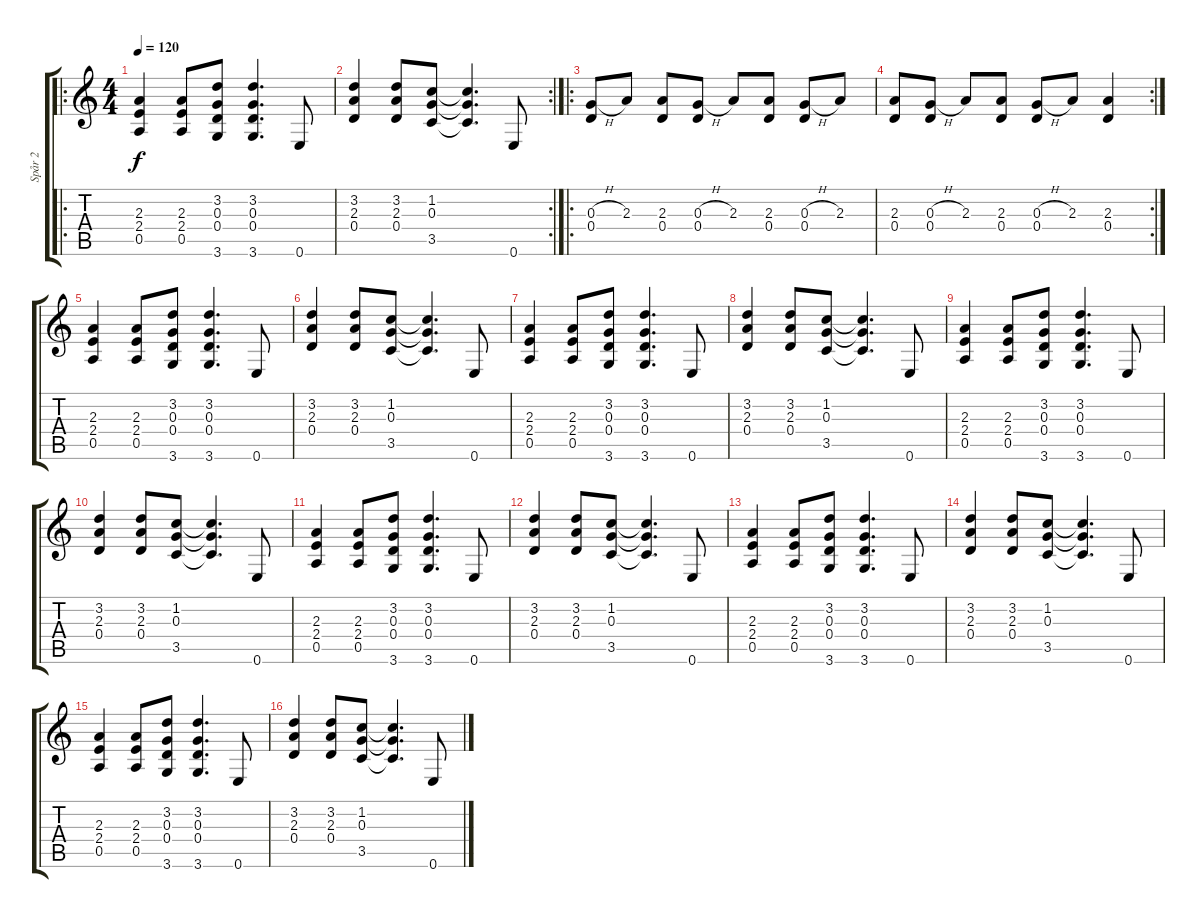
\track ("Spår 2" "Spår 2") {instrument overdrivenguitar}
\staff {score tabs}
\tuning (E4 B3 G3 D3 A2 E2) {hide}
\ro
\ts (4 4)
\tempo 120
\clef g2
\ks c
(2.3 2.4 0.5).4{dy f} (2.3 2.4 0.5).8 (3.2 0.3 0.4 3.6).8 (3.2 0.3 0.4 3.6).4{d} 0.6.8 |
\rc 2
(3.2 2.3 0.4).4 (3.2 2.3 0.4).8 (1.2 0.3 3.5).8 (1.2{t} 0.3{t} 3.5{t}).4{d} 0.6.8 |
\ro
(0.3{h} 0.4).8 2.3.8 (2.3 0.4).8 (0.3{h} 0.4).8 2.3.8 (2.3 0.4).8 (0.3{h} 0.4).8 2.3.8 |
\rc 2
(2.3 0.4).8 (0.3{h} 0.4).8 2.3.8 (2.3 0.4).8 (0.3{h} 0.4).8 2.3.8 (2.3 0.4).4 |
(2.3 2.4 0.5).4 (2.3 2.4 0.5).8 (3.2 0.3 0.4 3.6).8 (3.2 0.3 0.4 3.6).4{d} 0.6.8 |
(3.2 2.3 0.4).4 (3.2 2.3 0.4).8 (1.2 0.3 3.5).8 (1.2{t} 0.3{t} 3.5{t}).4{d} 0.6.8 |
(2.3 2.4 0.5).4 (2.3 2.4 0.5).8 (3.2 0.3 0.4 3.6).8 (3.2 0.3 0.4 3.6).4{d} 0.6.8 |
(3.2 2.3 0.4).4 (3.2 2.3 0.4).8 (1.2 0.3 3.5).8 (1.2{t} 0.3{t} 3.5{t}).4{d} 0.6.8 |
(2.3 2.4 0.5).4 (2.3 2.4 0.5).8 (3.2 0.3 0.4 3.6).8 (3.2 0.3 0.4 3.6).4{d} 0.6.8 |
(3.2 2.3 0.4).4 (3.2 2.3 0.4).8 (1.2 0.3 3.5).8 (1.2{t} 0.3{t} 3.5{t}).4{d} 0.6.8 |
(2.3 2.4 0.5).4 (2.3 2.4 0.5).8 (3.2 0.3 0.4 3.6).8 (3.2 0.3 0.4 3.6).4{d} 0.6.8 |
(3.2 2.3 0.4).4 (3.2 2.3 0.4).8 (1.2 0.3 3.5).8 (1.2{t} 0.3{t} 3.5{t}).4{d} 0.6.8 |
(2.3 2.4 0.5).4 (2.3 2.4 0.5).8 (3.2 0.3 0.4 3.6).8 (3.2 0.3 0.4 3.6).4{d} 0.6.8 |
(3.2 2.3 0.4).4 (3.2 2.3 0.4).8 (1.2 0.3 3.5).8 (1.2{t} 0.3{t} 3.5{t}).4{d} 0.6.8 |
(2.3 2.4 0.5).4 (2.3 2.4 0.5).8 (3.2 0.3 0.4 3.6).8 (3.2 0.3 0.4 3.6).4{d} 0.6.8 |
(3.2 2.3 0.4).4 (3.2 2.3 0.4).8 (1.2 0.3 3.5).8 (1.2{t} 0.3{t} 3.5{t}).4{d} 0.6.8
